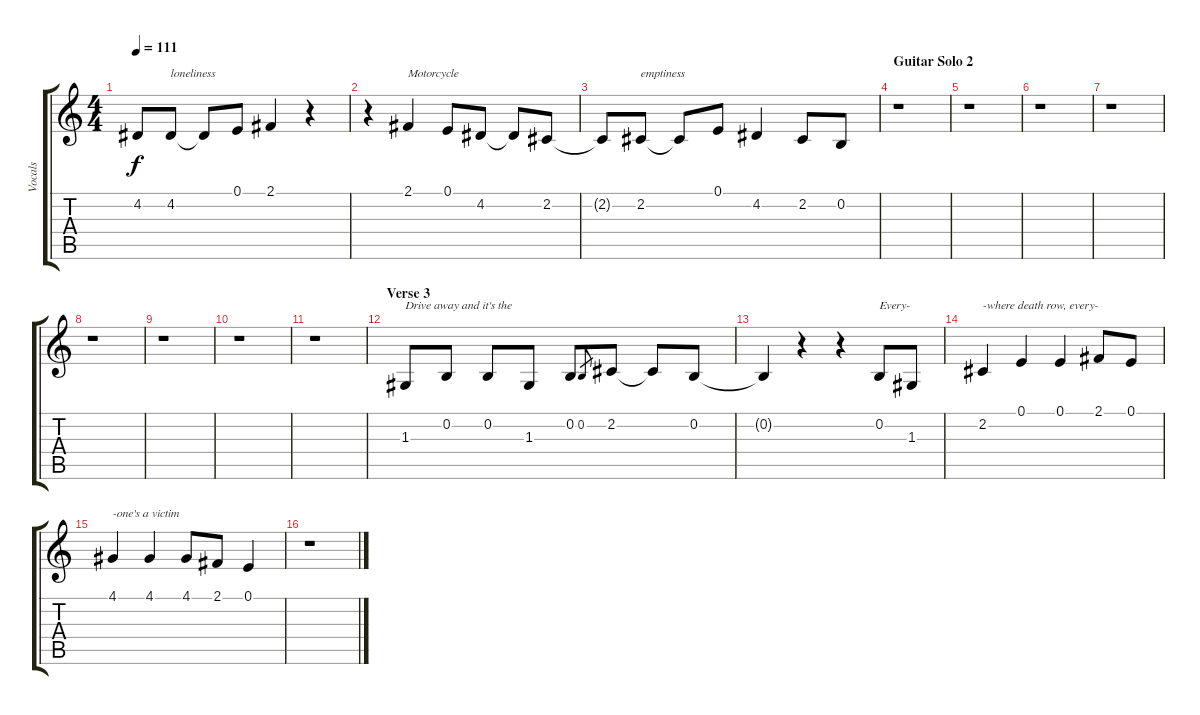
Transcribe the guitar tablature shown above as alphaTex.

\track ("Vocals" "Vocals") {instrument tenorsax}
\staff {score tabs}
\tuning (E4 B3 G3 D3 A2 E2) {hide}
\ts (4 4)
\tempo 111
\clef g2
\ks c
4.2{t}.8{dy f} 4.2.8{txt "loneliness"} 4.2{t}.8 0.1.8 2.1.4 r.4 |
r.4 2.1.4{txt "Motorcycle"} 0.1.8 4.2.8 4.2{t}.8 2.2.8 |
2.2{t}.8 2.2.8{txt "emptiness"} 2.2{t}.8 0.1.8 4.2.4 2.2.8 0.2.8 |
\section ("" "Guitar Solo 2")
r.1 |
r.1 |
r.1 |
r.1 |
r.1 |
r.1 |
r.1 |
r.1 |
\section ("" "Verse 3")
1.3.8{txt "Drive away and it's the"} 0.2.8 0.2.8 1.3.8 0.2.8 0.2.8{gr} 2.2.8 2.2{t}.8 0.2.8 |
0.2{t}.4 r.4 r.4 0.2.8{txt "Every-"} 1.3.8 |
2.2.4{txt "-where death row, every-"} 0.1.4 0.1.4 2.1.8 0.1.8 |
4.1.4{txt "-one's a victim"} 4.1.4 4.1.8 2.1.8 0.1.4 |
r.1
